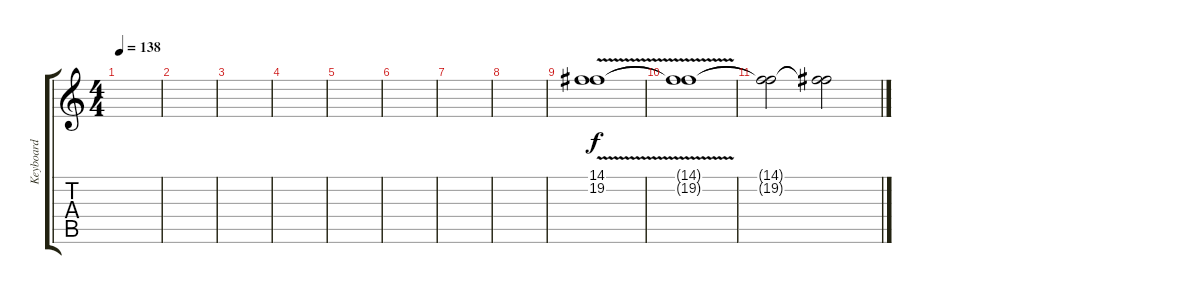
\track ("Keyboard" "Keyboard") {instrument drawbarorgan}
\staff {score tabs}
\tuning (E4 B3 G3 D3 A2 E2) {hide}
\ts (4 4)
\tempo 138
\clef g2
\ks c
|
|
|
|
|
|
|
|
(14.1 19.2{v}).1{volume 5 instrument stringensemble1} |
(14.1{t} 19.2{t}).1{volume 4 instrument stringensemble1} |
(14.1{t} 19.2{t}).2 (14.1{t} 19.2{t}).2{volume 0}
